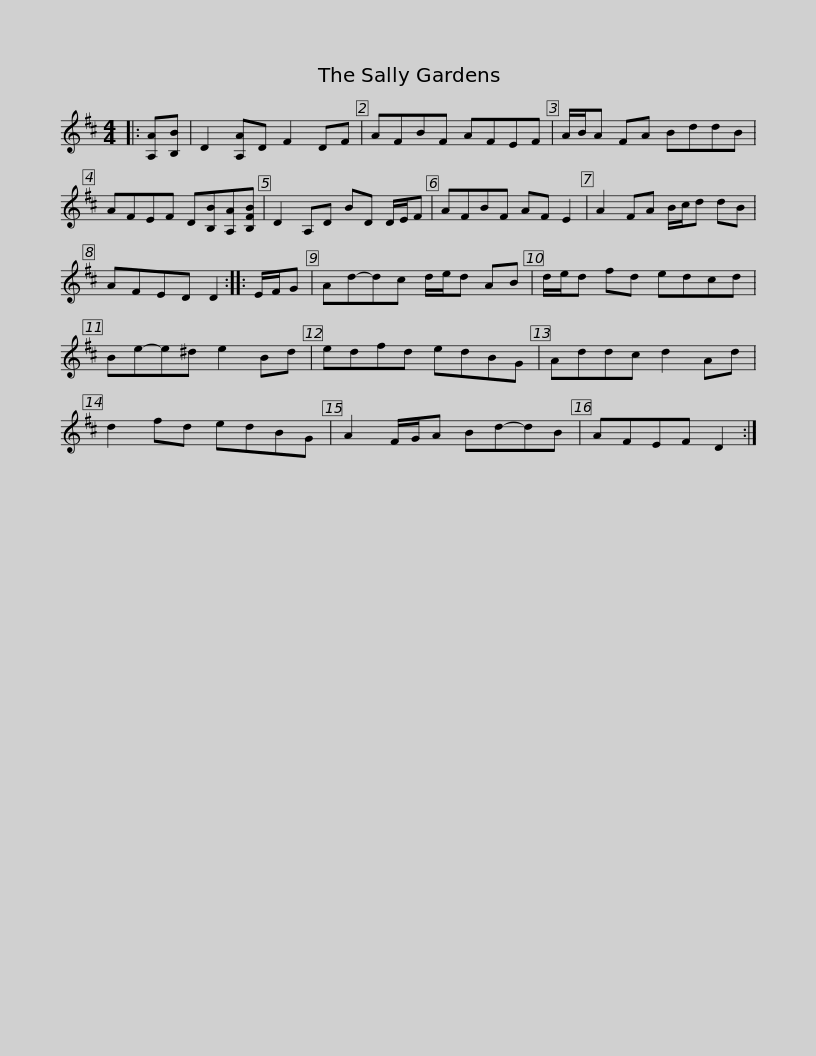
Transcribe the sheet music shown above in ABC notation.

X:1
L:1/8
M:4/4
I:linebreak $
K:D
V:1 treble
V:1
|: [A,A][B,B] | D2 [A,A]D F2 DF | AFBF AFEF | A/B/A FA BddB | AFEF D[B,B][A,A][B,FB] | %5
 D2 A,D BD D/E/F |$ AFBF AF E2 | A2 FA B/c/d dB | AFED D2 :: E/F/G | %10
 Ad-dc d/e/d AB | d/e/d fd edcd |$ Be-e^d e2 Bd | edfd edBG | Addc d2 Ad | %15
 d2 fd edBG | A2 F/G/A Bd-dB | AFEF D2 :| %18
